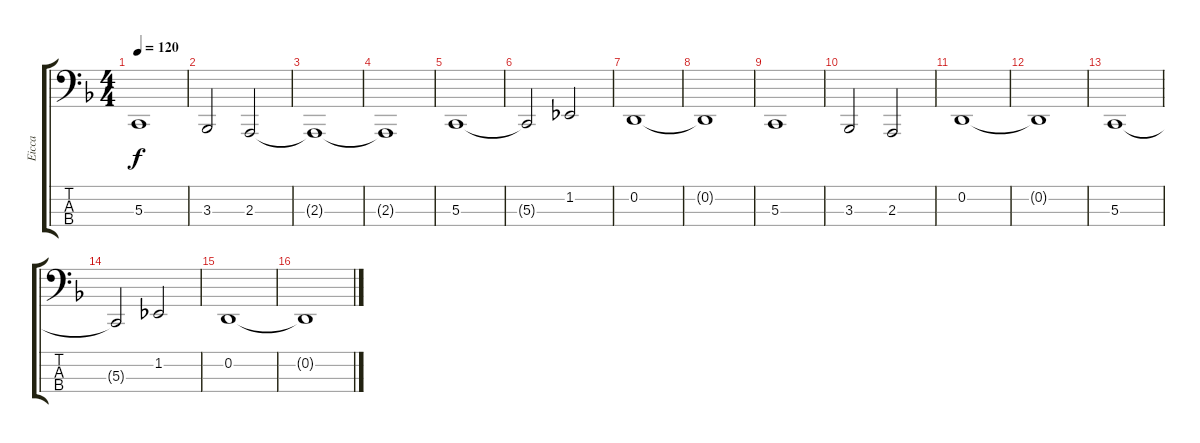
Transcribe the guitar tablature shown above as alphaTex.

\track ("Eicca" "Eicca") {instrument cello}
\staff {score tabs}
\tuning (A2 D2 G1 C1) {hide}
\ts (4 4)
\tempo 120
\clef f4
\ks f
5.3.1{dy f} |
3.3.2 2.3.2 |
2.3{t}.1 |
2.3{t}.1 |
5.3.1 |
5.3{t}.2 1.2.2 |
0.2.1 |
0.2{t}.1 |
5.3.1 |
3.3.2 2.3.2 |
0.2.1 |
0.2{t}.1 |
5.3.1 |
5.3{t}.2 1.2.2 |
0.2.1 |
0.2{t}.1
